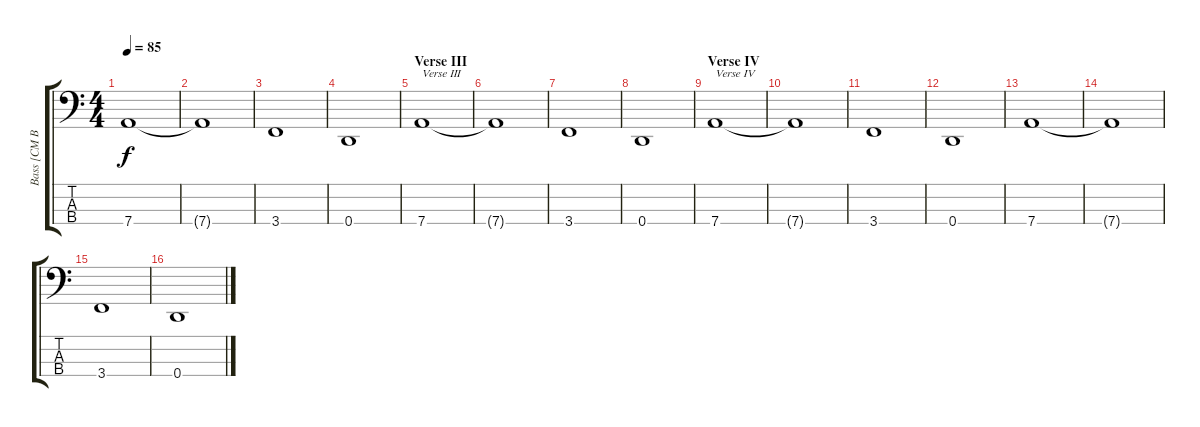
\track ("Bass [CM Botteri]" "Bass [CM B") {instrument electricbasspick}
\staff {score tabs}
\tuning (G2 D2 A1 D1) {hide}
\ts (4 4)
\tempo 85
\clef f4
\ks c
7.4.1{dy f} |
7.4{t}.1 |
3.4.1 |
0.4.1 |
\section ("" "Verse III")
7.4.1{txt "Verse III"} |
7.4{t}.1 |
3.4.1 |
0.4.1 |
\section ("" "Verse IV")
7.4.1{txt "Verse IV"} |
7.4{t}.1 |
3.4.1 |
0.4.1 |
7.4.1 |
7.4{t}.1 |
3.4.1 |
0.4.1
